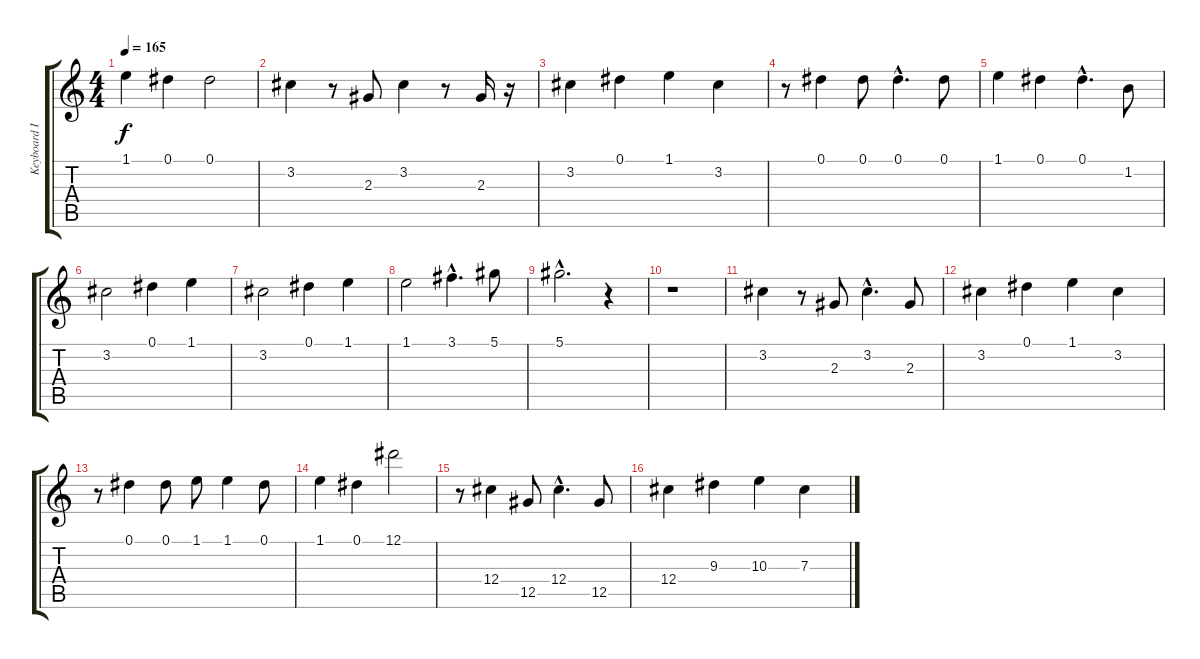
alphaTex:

\track ("Keyboard II" "Keyboard I") {instrument contrabass}
\staff {score tabs}
\tuning (Eb4 Bb3 Gb3 Db3 Ab2 Eb2) {hide}
\ts (4 4)
\tempo 165
\clef g2
\ks c
1.1.4{dy f} 0.1.4 0.1.2 |
3.2.4 r.8 2.3.8 3.2.4 r.8 2.3.16 r.16 |
3.2.4 0.1.4 1.1.4 3.2.4 |
r.8 0.1.4 0.1.8 0.1{hac}.4{d} 0.1.8 |
1.1.4 0.1.4 0.1{hac}.4{d} 1.2.8 |
3.2.2 0.1.4 1.1.4 |
3.2.2{volume 16 balance 8} 0.1.4 1.1.4 |
1.1.2 3.1{hac}.4{d} 5.1.8 |
5.1{hac}.2{d} r.4 |
r.1 |
3.2.4 r.8 2.3.8 3.2{hac}.4{d} 2.3.8 |
3.2.4 0.1.4 1.1.4 3.2.4 |
r.8 0.1.4 0.1.8 1.1.8 1.1.4 0.1.8 |
1.1.4 0.1.4 12.1.2 |
r.8 12.4.4 12.5.8 12.4{hac}.4{d} 12.5.8 |
12.4.4 9.3.4 10.3.4 7.3.4
